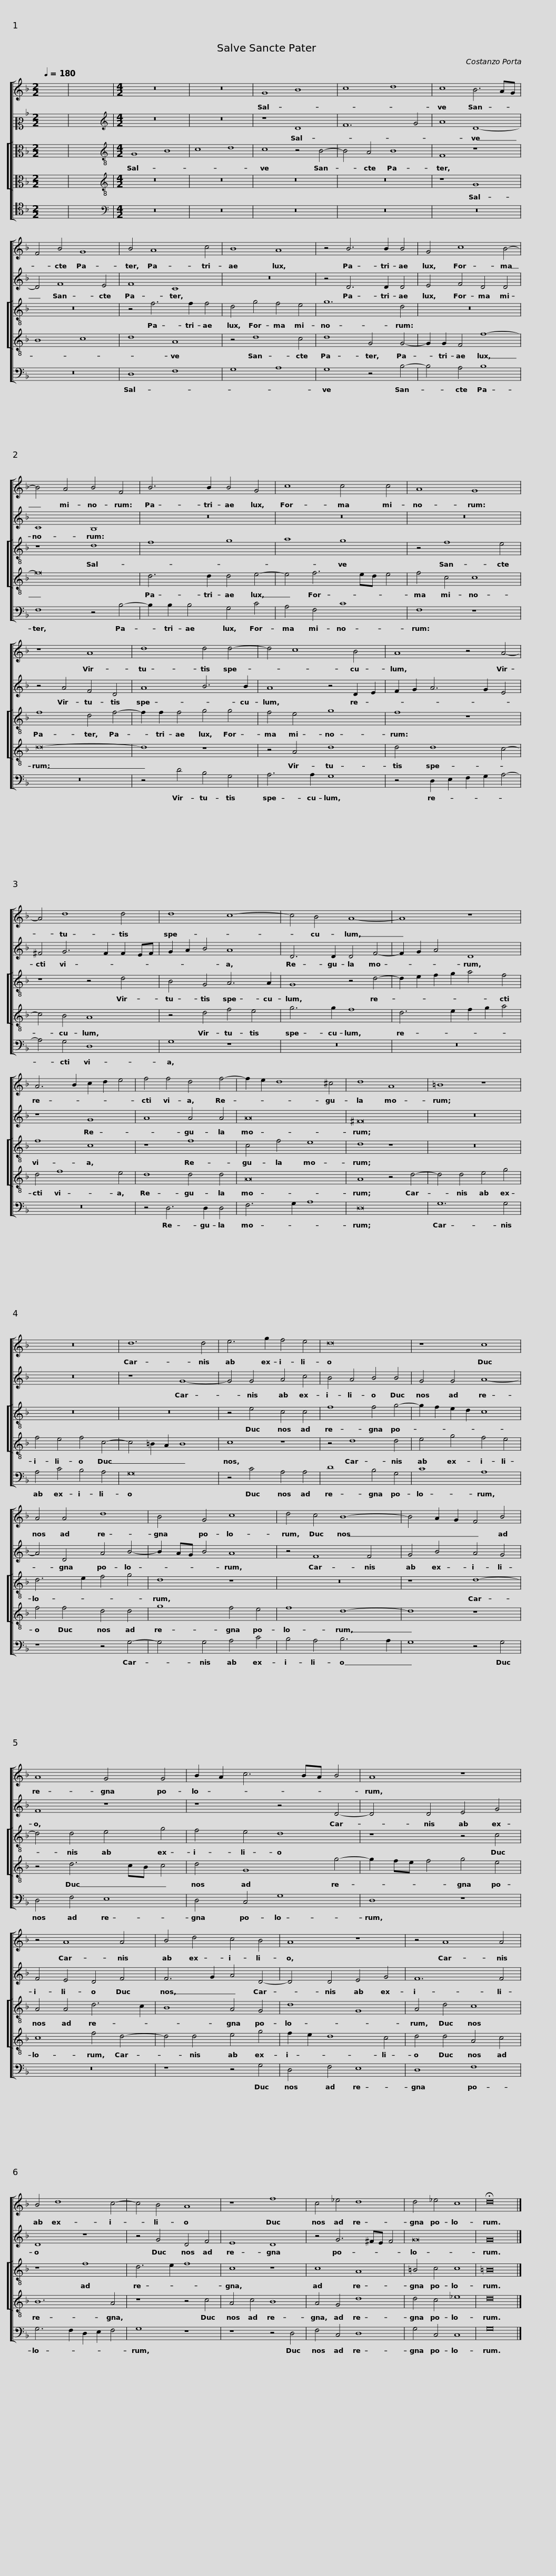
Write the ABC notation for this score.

X:1
%%score [ 1 2 [ 3 4 ] 5 ]
L:1/8
Q:1/4=180
M:2/2
I:linebreak $
K:F
V:1 treble
V:2 alto2
V:3 alto
V:4 alto
V:5 tenor
V:1
 x8 | x8 |[M:4/2] z16 | z16 | G8 B8 | %5
 c8 d8 | c8 B6 AG |$ F4 B4 G8 | B4 A8 c4 | B8 A8 | %10
 z4 B6 B2 B4 | G4 c8 B4- |$ B4 A4 B4 F4 | B6 B2 B4 G4 | c8 c4 c4 | %15
 A8 G8 | z8 A8 |$ d8 d4 d4- | d4 c8 B4 | A8 z4 A4- | %20
 A4 d8 d4 | d8 c8- |$ c4 B4 A8- | A8 z8 | A6 B2 c2 d2 e4 | %25
 f4 f4 d4 f4- | f2 e2 d8 ^c4 |$ d8 A8 | =B8 z8 | z16 | %30
 d12 d4 | e6 g2 f4 e4 |$ d16 | z8 c8 | A4 A4 d8 | %35
 B4 G4 c8 | d4 c4 B8- |$ B4 A2 G2 F4 B4 | A8 G4 G4 | B2 A2 c6 BA B4 | %40
 A8 z8 | z4 A8 A4 |$ B4 d4 c4 B4 | A8 z8 | z4 A8 A4 | %45
 B4 d8 c4- | c4 B4 A8 |$ z8 f8 | c4 _e4 d8 | d4 _e4 c8 | %50
 !fermata!d16 |] %51
V:2
 x8 | x8 |[M:4/2][K:treble] z16 | z16 | z8 D8 | %5
 F12 G4 | A8 D8- |$ D4 F8 E4 | F8 C8 | z16 | %10
 z4 D6 D2 D4 | E4 F4 D4 D4 |$ C8 B,8 | z16 | z16 | %15
 z16 | z4 A4 F4 D4 |$ A8 B6 B2 | A8 z4 D2 E2 | F2 G2 A6 G2 E4 | %20
 ^F4 G6 F2 F2 EF | G2 A2 B4 A8 |$ D6 D2 D4 F4- | F2 G2 A4 D8 | z8 G8 | %25
 A8 A4 A4 | A16 |$ ^F16 | z16 | z16 | %30
 z8 G8- | G4 G4 A4 c4 |$ B4 A4 B4 B4 | G4 G4 A8- | A4 D4 A4 B4- | %35
 B2 AG B4 A8 | z4 F8 F4 |$ G4 B4 A4 G4 | F8 z8 | z8 z4 D4- | %40
 D4 D4 E4 G4 | F4 E4 D4 F4 |$ F6 G2 A4 D4- | D4 D4 E4 G4 | F12 F4 | %45
 D8 z8 | z4 G4 D4 F4 |$ E8 D8 | z4 G6 ^FE F4 | G16 | %50
 G16 |] %51
V:3
 x8 | x8 |[M:4/2][K:treble-8] G8 B8 | c8 d8 | c8 z4 B4- | %5
 B4 A4 B8 | F8 z8 |$ z16 | z4 f6 f2 f4 | d4 g4 f4 e4 | %10
 g12 d4 | z16 |$ z8 d8 | f8 g8 | a8 g8 | %15
 z4 f8 e4 | f8 d4 f4- |$ f2 f2 f4 g4 g4 | f4 e4 g8 | f8 z8 | %20
 z8 z4 d4 | B4 G4 A6 A2 |$ G8 z4 d4- | d2 e2 f2 g2 a4 f4 | f8 c8 | %25
 z8 f8 | c4 f4 e8 |$ d8 z8 | z16 | z16 | %30
 z16 | z4 e4 c4 c4 |$ f8 f4 g4- | g2 f2 e2 d2 c8 | d6 e2 f4 g4 | %35
 d8 z8 | z16 |$ z8 d8- | d4 d4 e4 g4 | f4 e4 d8 | %40
 z8 z4 c4 | A4 A4 d6 c2 |$ B8 A4 G4 | d8 G8 | A4 d4 c8 | %45
 z8 f8 | d6 e2 f8 |$ c8 z8 | c8 A8 | =B4 c4 c8 | %50
 =B16 |] %51
V:4
 x8 | x8 |[M:4/2][K:treble-8] z16 | z16 | z16 | %5
 z16 | z8 G8 |$ B8 c8 | d8 A8 | z4 d8 c4 | %10
 d8 G4 G4- | G2 G2 F4 f8- |$ f16 | d6 d2 d4 e4- | e4 f6 ed e4 | %15
 f4 c4 c8 | d16- |$ d8 z8 | z4 A4 d8 | d4 d8 c4- | %20
 c4 B4 A8 | z4 d4 f4 e4 |$ g6 g2 f8 | d6 e2 f2 g2 a4 | d4 f8 e4 | %25
 d8 d4 d4 | A16 |$ A8 z4 d4- | d4 d4 e4 g4 | f4 e4 f4 c4- | %30
 c4 =B2 A2 B8 | c8 z8 |$ z4 d8 d4 | e4 g4 f4 e4 | f4 f4 d4 d4 | %35
 g8 f4 e4 | f8 d8- |$ d8 z8 | z4 d6 cB c4 | d4 G8 g4- | %40
 g2 fe f4 g4 e4 | c8 f4 d4- |$ d4 d4 e4 g4 | f2 e2 d8 c4 | d4 d4 A4 c4 | %45
 B12 A4 | z8 z4 c4 |$ A4 c4 B8 | A4 G4 d8 | d4 c4 _e8 | %50
 d16 |] %51
V:5
 x8 | x8 |[M:4/2][K:bass] z16 | z16 | z16 | %5
 z16 | z16 |$ z16 | D,8 F,8 | G,8 A,8 | %10
 G,8 z4 B,4- | B,4 A,4 B,8 |$ F,8 z4 B,4- | B,2 B,2 B,4 G,4 C4 | A,4 F,4 C8 | %15
 F,8 z8 | z16 |$ z4 D4 B,4 G,4 | A,6 A,2 G,8 | z4 D,2 E,2 F,2 G,2 A,4- | %20
 A,4 G,4 D,8 | G,8 z8 |$ z16 | z16 | z16 | %25
 z4 D,6 D,2 D,4 | F,6 G,2 A,8 |$ D,16 | G,12 G,4 | A,4 C4 B,4 A,4 | %30
 G,16 | z4 C4 A,4 A,4 |$ D8 B,4 G,4 | C8 A,8 | z8 z4 G,4- | %35
 G,4 G,4 A,4 C4 | B,4 A,4 B,6 A,2 |$ G,8 z4 G,4 | D,4 F,4 E,8 | D,4 C,4 G,8 | %40
 D,8 z8 | z16 |$ z8 z4 G,4 | D,4 F,4 E,8 | D,8 F,8 | %45
 G,6 F,2 D,2 E,2 F,4 | G,8 z8 |$ z8 z4 D,4 | F,4 C,4 D,8 | G,4 C,4 C,8 | %50
 G,16 |] %51
